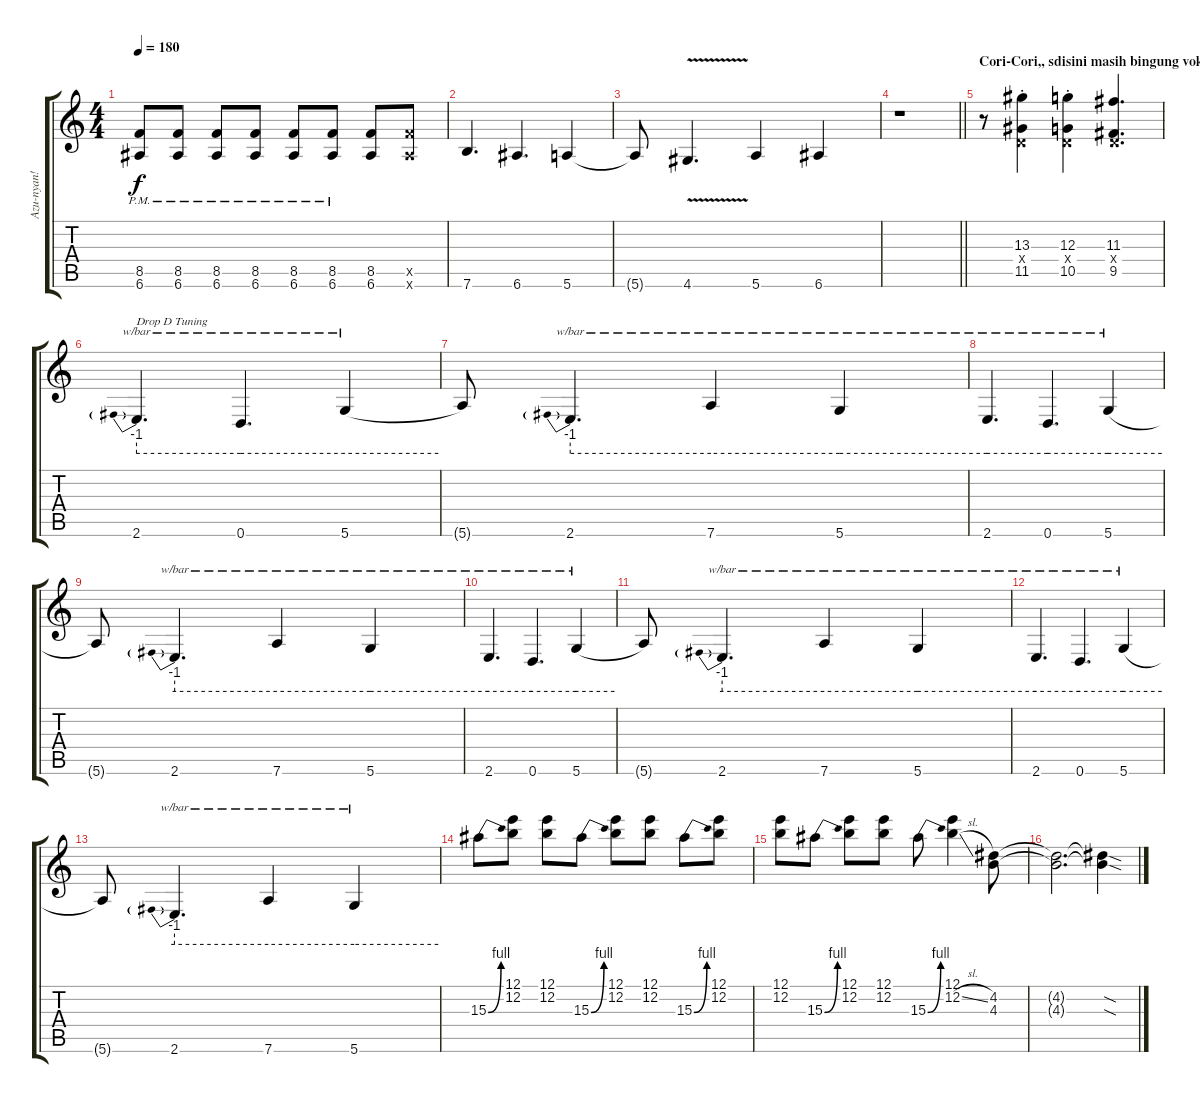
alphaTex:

\track ("Azu-nyan! w/ Wah" "Azu-nyan! ") {instrument overdrivenguitar}
\staff {score tabs}
\tuning (E4 B3 G3 D3 A2 E2) {hide}
\ts (4 4)
\tempo 180
\clef g2
\ks c
(8.5{pm} 6.6{pm}).8{dy f} (8.5{pm} 6.6{pm}).8 (8.5{pm} 6.6{pm}).8 (8.5{pm} 6.6{pm}).8 (8.5{pm} 6.6{pm}).8 (8.5{pm} 6.6{pm}).8 (8.5 6.6).8 (8.5{x} 6.6{x}).8 |
7.6.4{d} 6.6.4{d} 5.6.4 |
5.6{t}.8 4.6{v}.4{d} 5.6.4 6.6.4 |
\barLineRight lightlight
r.1 |
\section ("" "Cori-Cori,, sdisini masih bingung vokalnya")
r.8 (13.3{st} 0.4{x} 11.5{st}).4 (12.3{st} 0.4{x} 10.5{st}).4 (11.3 0.4{x} 9.5).4{d} |
2.6.4{d tbe (predive default 0 -4 60 -4) txt "Drop D Tuning"} 0.6.4{d tbe (hold default 0 -4 60 -4)} 5.6.4{tbe (hold default 0 -4 60 -4)} |
5.6{t}.8 2.6.4{d tbe (predive default 0 -4 60 -4)} 7.6.4{tbe (hold default 0 -4 60 -4)} 5.6.4{tbe (hold default 0 -4 60 -4)} |
2.6.4{d tbe (hold default 0 -4 60 -4)} 0.6.4{d tbe (hold default 0 -4 60 -4)} 5.6.4{tbe (hold default 0 -4 60 -4)} |
5.6{t}.8 2.6.4{d tbe (predive default 0 -4 60 -4)} 7.6.4{tbe (hold default 0 -4 60 -4)} 5.6.4{tbe (hold default 0 -4 60 -4)} |
2.6.4{d tbe (hold default 0 -4 60 -4)} 0.6.4{d tbe (hold default 0 -4 60 -4)} 5.6.4{tbe (hold default 0 -4 60 -4)} |
5.6{t}.8 2.6.4{d tbe (predive default 0 -4 60 -4)} 7.6.4{tbe (hold default 0 -4 60 -4)} 5.6.4{tbe (hold default 0 -4 60 -4)} |
2.6.4{d tbe (hold default 0 -4 60 -4)} 0.6.4{d tbe (hold default 0 -4 60 -4)} 5.6.4{tbe (hold default 0 -4 60 -4)} |
5.6{t}.8 2.6.4{d tbe (predive default 0 -4 60 -4)} 7.6.4{tbe (hold default 0 -4 60 -4)} 5.6.4{tbe (hold default 0 -4 60 -4)} |
15.3{be (bend 0 0 60 4)}.8 (12.1 12.2).8 (12.1 12.2).8 15.3{be (bend 0 0 60 4)}.8 (12.1 12.2).8 (12.1 12.2).8 15.3{be (bend 0 0 60 4)}.8 (12.1 12.2).8 |
(12.1 12.2).8 15.3{be (bend 0 0 60 4)}.8 (12.1 12.2).8 (12.1 12.2).8 15.3{be (bend 0 0 60 4)}.8 (12.1 12.2{sl}).4 (4.2 4.3).8 |
(4.2{t} 4.3{t}).2{d} (4.2{sod t} 4.3{sod t}).4
